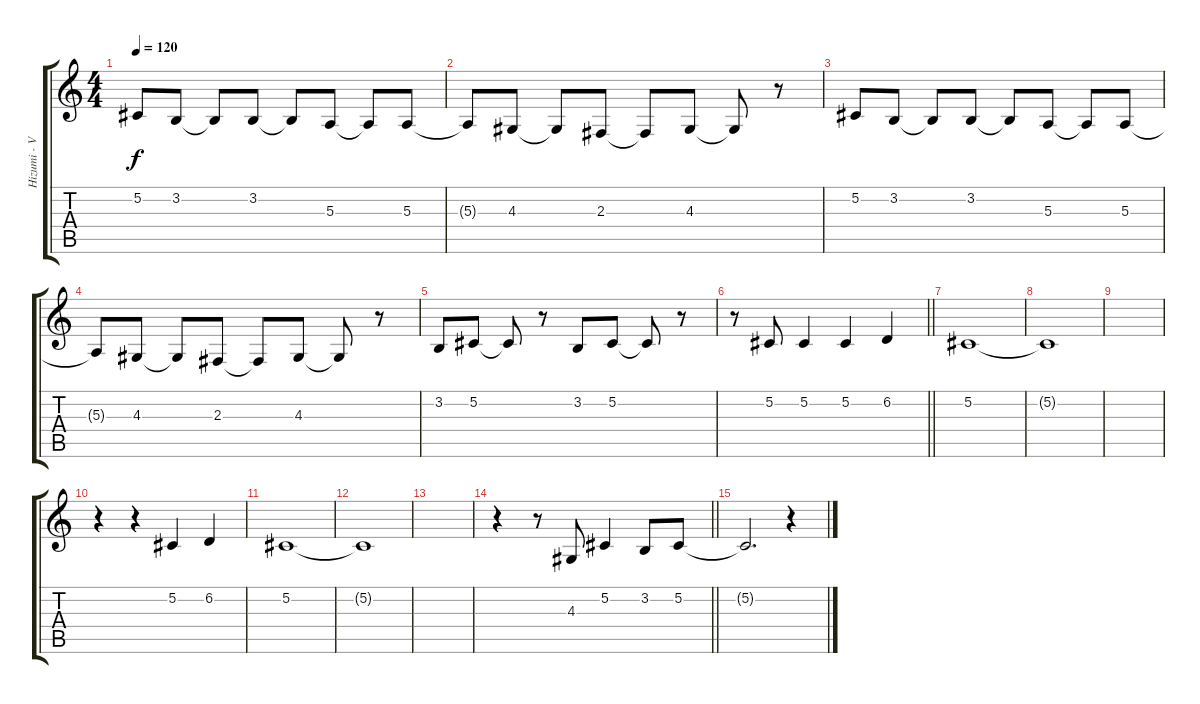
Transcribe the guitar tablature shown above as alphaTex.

\track ("Hizumi - Vocals" "Hizumi - V") {instrument lead6voice}
\staff {score tabs}
\tuning (Db4 Ab3 E3 B2 Gb2 B1) {hide}
\ts (4 4)
\tempo 120
\clef g2
\ks c
5.2.8{dy f} 3.2.8 3.2{t}.8 3.2.8 3.2{t}.8 5.3.8 5.3{t}.8 5.3.8 |
5.3{t}.8 4.3.8 4.3{t}.8 2.3.8 2.3{t}.8 4.3.8 4.3{t}.8 r.8 |
5.2.8 3.2.8 3.2{t}.8 3.2.8 3.2{t}.8 5.3.8 5.3{t}.8 5.3.8 |
5.3{t}.8 4.3.8 4.3{t}.8 2.3.8 2.3{t}.8 4.3.8 4.3{t}.8 r.8 |
3.2.8 5.2.8 5.2{t}.8 r.8 3.2.8 5.2.8 5.2{t}.8 r.8 |
\barLineRight lightlight
r.8 5.2.8 5.2.4 5.2.4 6.2.4 |
\section ("" "")
5.2.1 |
5.2{t}.1 |
|
r.4 r.4 5.2.4 6.2.4 |
5.2.1 |
5.2{t}.1 |
|
\barLineRight lightlight
r.4 r.8 4.3.8 5.2.4 3.2.8 5.2.8 |
5.2{t}.2{d} r.4
